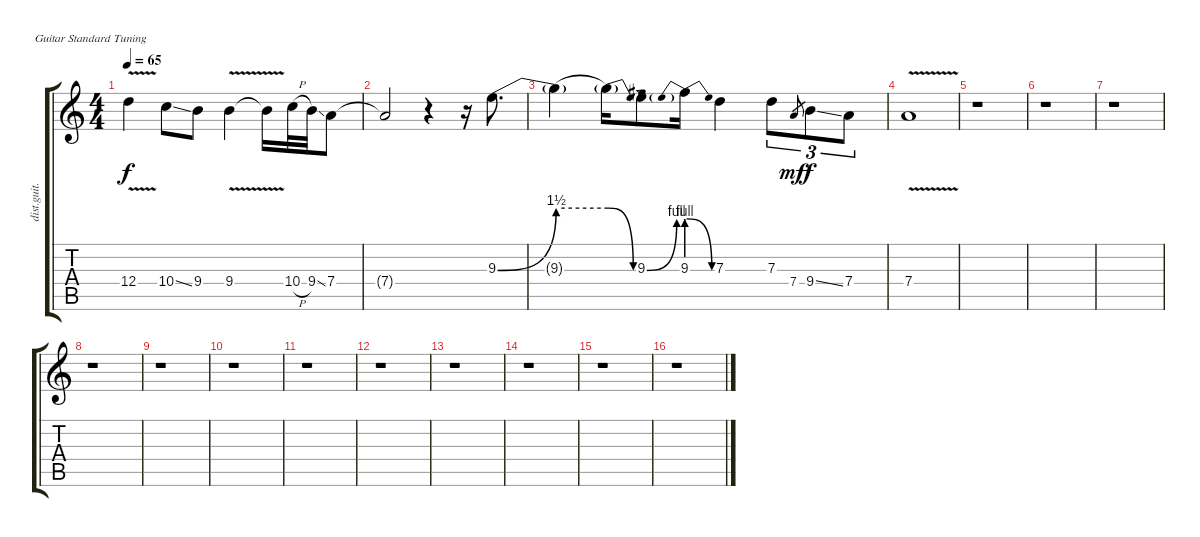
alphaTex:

\defaultSystemsLayout 4
\bracketExtendMode groupsimilarinstruments
\otherSystemsTrackNameOrientation horizontal
\track ("Solo/Fills" "dist.guit.") {instrument distortionguitar}
\staff {score tabs}
\tuning (E4 B3 G3 D3 A2 E2)
\ts (4 4)
\tempo 65
\clef g2
\ks c
12.4{v}.4{dy f} 10.4{ss}.8 9.4.8 9.4{v}.4 9.4{v t}.16 10.4{h}.32 9.4{ss}.32 7.4.8 |
7.4{t}.2 r.4 r.16 9.3{be (bend 0 0 60 6)}.8{d} |
9.3{be (hold 0 6 60 6) t}.4 9.3{be (release 0 6 60 0) t}.16 9.3{be (bend 0 0 15 4)}.8 9.3{be (prebendrelease 0 4 39.999998399999996 0)}.16 7.3.4 7.3.8{tu (3 2)} 7.4.8{gr dy mf} 9.4{ss}.8{tu (3 2) dy f} 7.4.8{tu (3 2)} |
7.4{v}.1 |
r.1 |
r.1 |
r.1 |
r.1 |
r.1 |
r.1 |
r.1 |
r.1 |
r.1 |
r.1 |
r.1 |
r.1
